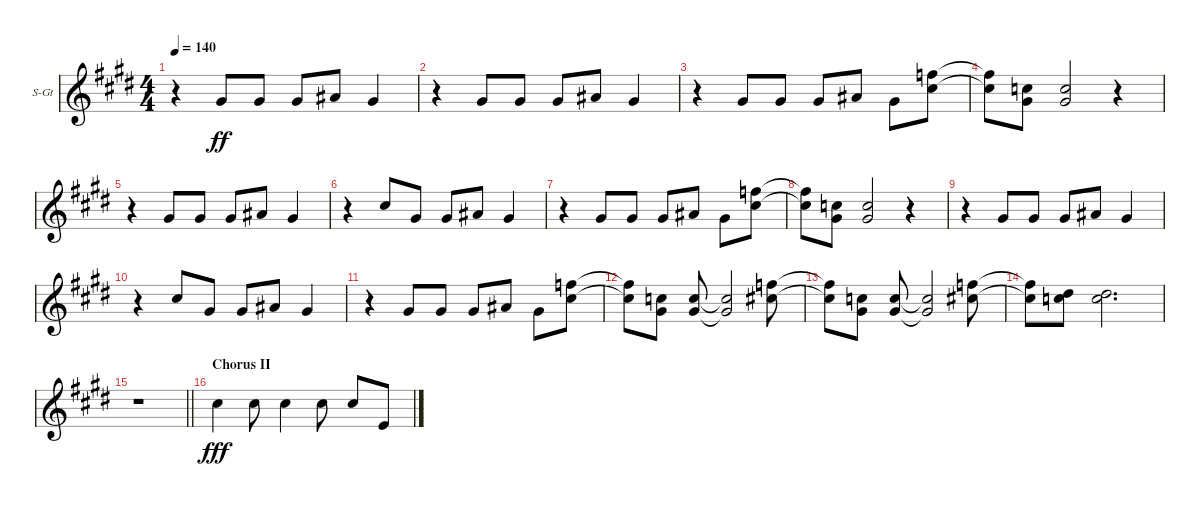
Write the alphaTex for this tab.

\bracketExtendMode groupsimilarinstruments
\firstSystemTrackNameOrientation horizontal
\otherSystemsTrackNameOrientation horizontal
\track ("Billi Joe [voice]" "S-Gt") {instrument tenorsax}
\staff {score}
\tuning (E4 B3 G3 D3 A2 E2)
\displaytranspose 12
\ts (4 4)
\tempo 140
\clef g2
\ks e
r.4{dy ff} 6.4.8 6.4.8 6.4.8 8.4.8 6.4.4 |
r.4 6.4.8 6.4.8 6.4.8 8.4.8 6.4.4 |
r.4 6.4.8 6.4.8 6.4.8 8.4.8 6.4.8 (10.3 11.4).8 |
(10.3{t} 11.4{t}).8 (10.4 11.5).8 (10.4 11.5).2 r.4 |
r.4 6.4.8 6.4.8 6.4.8 8.4.8 6.4.4 |
r.4 11.4.8 6.4.8 6.4.8 8.4.8 6.4.4 |
r.4 6.4.8 6.4.8 6.4.8 8.4.8 6.4.8 (10.3 11.4).8 |
(10.3{t} 11.4{t}).8 (10.4 11.5).8 (10.4 11.5).2 r.4 |
r.4 6.4.8 6.4.8 6.4.8 8.4.8 6.4.4 |
r.4 11.4.8 6.4.8 6.4.8 8.4.8 6.4.4 |
r.4 6.4.8 6.4.8 6.4.8 8.4.8 6.4.8 (10.3 11.4).8 |
(10.3{t} 11.4{t}).8 (5.3 6.4).8 (5.3 6.4).8 (5.3{t} 6.4{t}).2 (10.3 11.4).8 |
(10.3{t} 11.4{t}).8 (5.3 6.4).8 (5.3 6.4).8 (5.3{t} 6.4{t}).2 (10.3 11.4).8 |
(10.3{t} 11.4{t}).8 (8.3 10.4).8 (8.3 10.4).2{d} |
\barLineRight lightlight
r.1 |
\section ("" "Chorus II")
6.3.4{dy fff} 6.3.8 6.3.4 6.3.8 6.3.8 2.4.8
